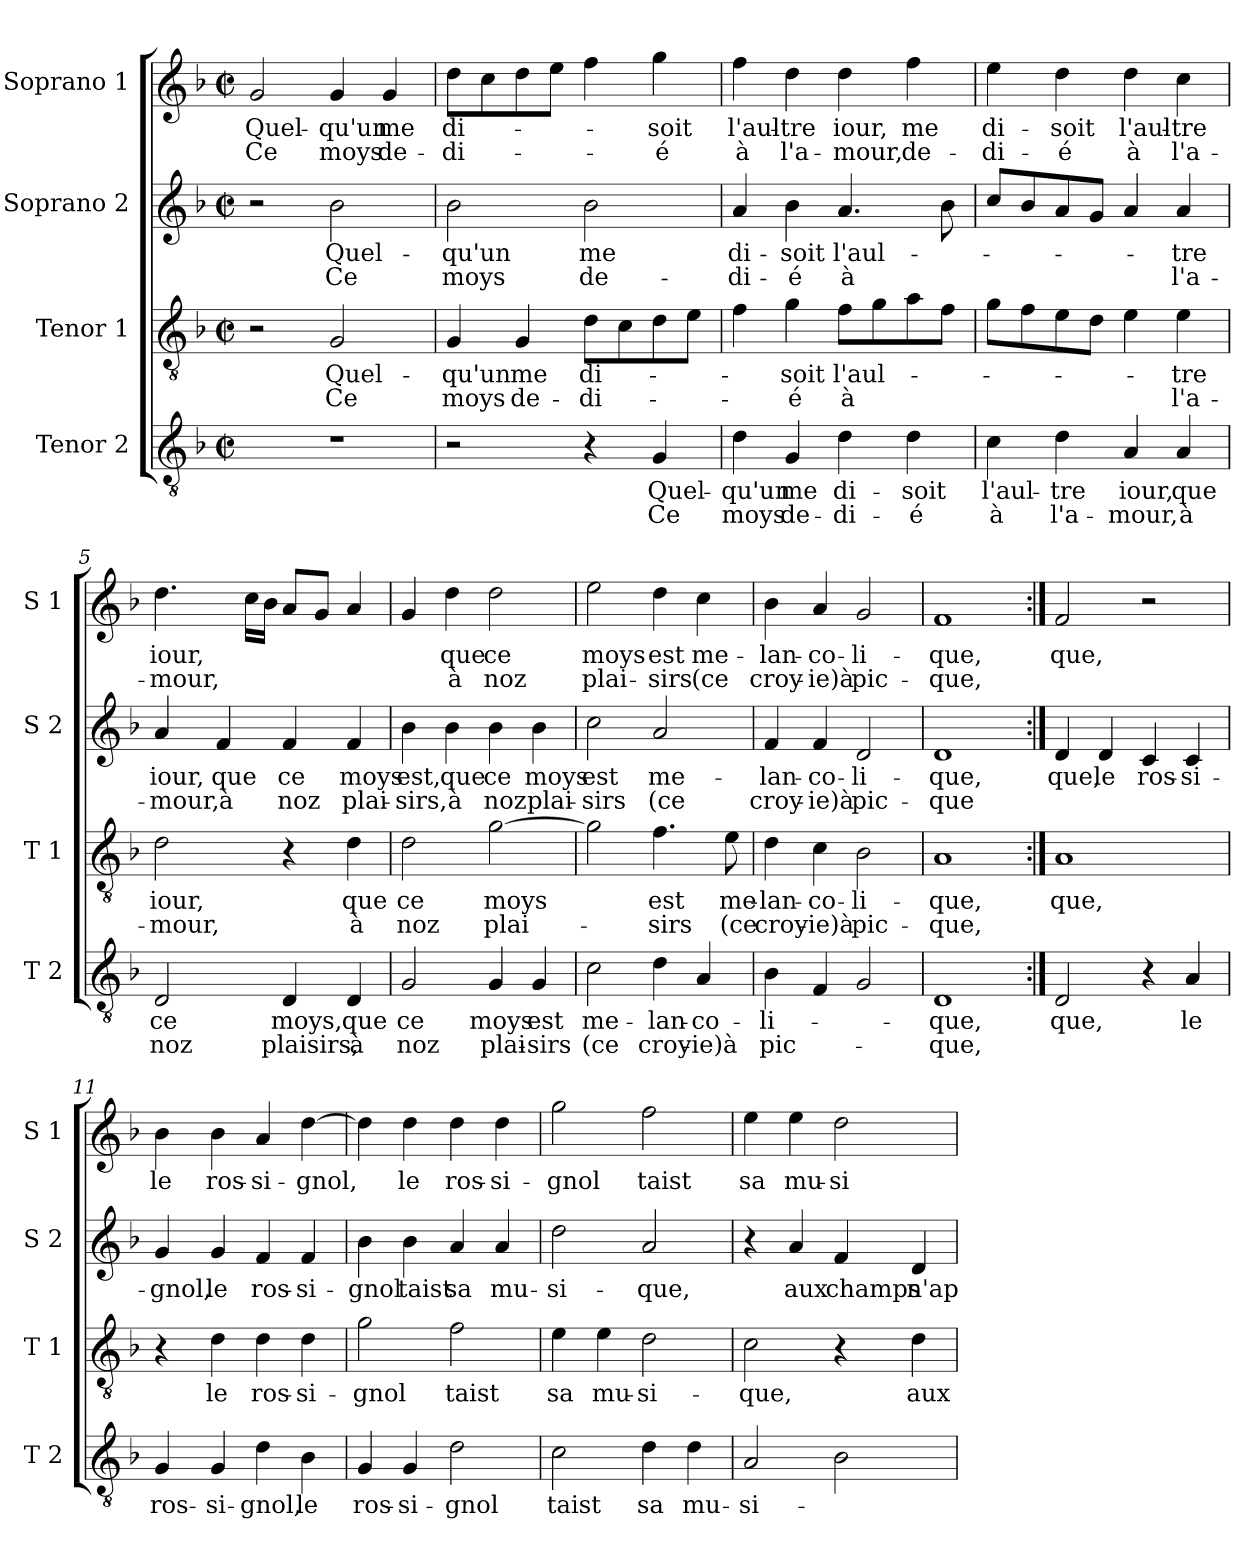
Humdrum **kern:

**kern	**text	**text	**kern	**text	**text	**kern	**text	**text	**kern	**text	**text
*part4	*part4	*part4	*part3	*part3	*part3	*part2	*part2	*part2	*part1	*part1	*part1
*staff4	*staff4	*staff4	*staff3	*staff3	*staff3	*staff2	*staff2	*staff2	*staff1	*staff1	*staff1
*I"Tenor 2	*	*	*I"Tenor 1	*	*	*I"Soprano 2	*	*	*I"Soprano 1	*	*
*I'T 2	*	*	*I'T 1	*	*	*I'S 2	*	*	*I'S 1	*	*
*clefGv2	*	*	*clefGv2	*	*	*clefG2	*	*	*clefG2	*	*
*k[b-]	*	*	*k[b-]	*	*	*k[b-]	*	*	*k[b-]	*	*
*F:	*	*	*F:	*	*	*F:	*	*	*F:	*	*
*M2/2	*	*	*M2/2	*	*	*M2/2	*	*	*M2/2	*	*
*met(c|)	*	*	*met(c|)	*	*	*met(c|)	*	*	*met(c|)	*	*
=1	=1	=1	=1	=1	=1	=1	=1	=1	=1	=1	=1
!	!	!	!	!	!	!	!	!	!	!LO:LY:b	!LO:LY:b
1r	.	.	2r	.	.	2r	.	.	2g/	Quel-	Ce
!	!	!	!	!LO:LY:b	!LO:LY:b	!	!LO:LY:b	!LO:LY:b	!	!LO:LY:b	!LO:LY:b
.	.	.	2G/	Quel-	Ce	2b-\	Quel-	Ce	4g/	-qu'un	moys
!	!	!	!	!	!	!	!	!	!	!LO:LY:b	!LO:LY:b
.	.	.	.	.	.	.	.	.	4g/	me	de-
=2	=2	=2	=2	=2	=2	=2	=2	=2	=2	=2	=2
!	!	!	!	!LO:LY:b	!LO:LY:b	!	!LO:LY:b	!LO:LY:b	!	!LO:LY:b	!LO:LY:b
2r	.	.	4G/	-qu'un	moys	2b-\	-qu'un	moys	8dd\L	di-	-di-
.	.	.	.	.	.	.	.	.	8cc\	.	.
!	!	!	!	!LO:LY:b	!LO:LY:b	!	!	!	!	!	!
.	.	.	4G/	me	de-	.	.	.	8dd\	.	.
.	.	.	.	.	.	.	.	.	8ee\J	.	.
!	!	!	!	!LO:LY:b	!LO:LY:b	!	!LO:LY:b	!LO:LY:b	!	!	!
4r	.	.	8d\L	di-	-di-	2b-\	me	de-	4ff\	.	.
.	.	.	8c\	.	.	.	.	.	.	.	.
!	!LO:LY:b	!LO:LY:b	!	!	!	!	!	!	!	!LO:LY:b	!LO:LY:b
4G/	Quel-	Ce	8d\	.	.	.	.	.	4gg\	-soit	-é
.	.	.	8e\J	.	.	.	.	.	.	.	.
=3	=3	=3	=3	=3	=3	=3	=3	=3	=3	=3	=3
!	!LO:LY:b	!LO:LY:b	!	!	!	!	!LO:LY:b	!LO:LY:b	!	!LO:LY:b	!LO:LY:b
4d\	-qu'un	moys	4f\	.	.	4a/	di-	-di-	4ff\	l'aul-	à
!	!LO:LY:b	!LO:LY:b	!	!LO:LY:b	!LO:LY:b	!	!LO:LY:b	!LO:LY:b	!	!LO:LY:b	!LO:LY:b
4G/	me	de-	4g\	-soit	-é	4b-\	-soit	-é	4dd\	-tre	l'a-
!	!LO:LY:b	!LO:LY:b	!	!LO:LY:b	!LO:LY:b	!	!LO:LY:b	!LO:LY:b	!	!LO:LY:b	!LO:LY:b
4d\	di-	-di-	8f\L	l'aul-	à	4.a/	l'aul-	à	4dd\	iour,	-mour,
.	.	.	8g\	.	.	.	.	.	.	.	.
!	!LO:LY:b	!LO:LY:b	!	!	!	!	!	!	!	!LO:LY:b	!LO:LY:b
4d\	-soit	-é	8a\	.	.	.	.	.	4ff\	me	de-
.	.	.	8f\J	.	.	8b-\	.	.	.	.	.
=4	=4	=4	=4	=4	=4	=4	=4	=4	=4	=4	=4
!	!LO:LY:b	!LO:LY:b	!	!	!	!	!	!	!	!LO:LY:b	!LO:LY:b
4c\	l'aul-	à	8g\L	.	.	8cc/L	.	.	4ee\	di-	-di-
.	.	.	8f\	.	.	8b-/	.	.	.	.	.
!	!LO:LY:b	!LO:LY:b	!	!	!	!	!	!	!	!LO:LY:b	!LO:LY:b
4d\	-tre	l'a-	8e\	.	.	8a/	.	.	4dd\	-soit	-é
.	.	.	8d\J	.	.	8g/J	.	.	.	.	.
!	!LO:LY:b	!LO:LY:b	!	!	!	!	!	!	!	!LO:LY:b	!LO:LY:b
4A/	iour,	-mour,	4e\	.	.	4a/	.	.	4dd\	l'aul-	à
!	!LO:LY:b	!LO:LY:b	!	!LO:LY:b	!LO:LY:b	!	!LO:LY:b	!LO:LY:b	!	!LO:LY:b	!LO:LY:b
4A/	que	à	4e\	-tre	l'a-	4a/	-tre	l'a-	4cc\	-tre	l'a-
!!LO:LB:g=z
=5	=5	=5	=5	=5	=5	=5	=5	=5	=5	=5	=5
!	!LO:LY:b	!LO:LY:b	!	!LO:LY:b	!LO:LY:b	!	!LO:LY:b	!LO:LY:b	!	!LO:LY:b	!LO:LY:b
2D/	ce	noz	2d\	iour,	-mour,	4a/	iour,	-mour,	4.dd\	iour,	-mour,
!	!	!	!	!	!	!	!LO:LY:b	!LO:LY:b	!	!	!
.	.	.	.	.	.	4f/	que	à	.	.	.
.	.	.	.	.	.	.	.	.	16cc\LL	.	.
.	.	.	.	.	.	.	.	.	16b-\JJ	.	.
!	!LO:LY:b	!LO:LY:b	!	!	!	!	!LO:LY:b	!LO:LY:b	!	!	!
4D/	moys,	plaisirs,	4r	.	.	4f/	ce	noz	8a/L	.	.
.	.	.	.	.	.	.	.	.	8g/J	.	.
!	!LO:LY:b	!LO:LY:b	!	!LO:LY:b	!LO:LY:b	!	!LO:LY:b	!LO:LY:b	!	!	!
4D/	que	à	4d\	que	à	4f/	moys	plai-	4a/	.	.
=6	=6	=6	=6	=6	=6	=6	=6	=6	=6	=6	=6
!	!LO:LY:b	!LO:LY:b	!	!LO:LY:b	!LO:LY:b	!	!LO:LY:b	!LO:LY:b	!	!	!
2G/	ce	noz	2d\	ce	noz	4b-\	est,	-sirs,	4g/	.	.
!	!	!	!	!	!	!	!LO:LY:b	!LO:LY:b	!	!LO:LY:b	!LO:LY:b
.	.	.	.	.	.	4b-\	que	à	4dd\	que	à
!	!LO:LY:b	!LO:LY:b	!	!LO:LY:b	!LO:LY:b	!	!LO:LY:b	!LO:LY:b	!	!LO:LY:b	!LO:LY:b
4G/	moys	plai-	[2g\	moys	plai-	4b-\	ce	noz	2dd\	ce	noz
!	!LO:LY:b	!LO:LY:b	!	!	!	!	!LO:LY:b	!LO:LY:b	!	!	!
4G/	est	-sirs	.	.	.	4b-\	moys	plai-	.	.	.
=7	=7	=7	=7	=7	=7	=7	=7	=7	=7	=7	=7
!	!LO:LY:b	!LO:LY:b	!	!	!	!	!LO:LY:b	!LO:LY:b	!	!LO:LY:b	!LO:LY:b
2c\	me-	(ce	2g\]	.	.	2cc\	est	-sirs	2ee\	moys	plai-
!	!LO:LY:b	!LO:LY:b	!	!LO:LY:b	!LO:LY:b	!	!LO:LY:b	!LO:LY:b	!	!LO:LY:b	!LO:LY:b
4d\	-lan-	croy-	4.f\	est	-sirs	2a/	me-	(ce	4dd\	est	-sirs
!	!LO:LY:b	!LO:LY:b	!	!	!	!	!	!	!	!LO:LY:b	!LO:LY:b
4A/	-co-	-ie)à	.	.	.	.	.	.	4cc\	me-	(ce
!	!	!	!	!LO:LY:b	!LO:LY:b	!	!	!	!	!	!
.	.	.	8e\	me-	(ce	.	.	.	.	.	.
=8	=8	=8	=8	=8	=8	=8	=8	=8	=8	=8	=8
!	!LO:LY:b	!LO:LY:b	!	!LO:LY:b	!LO:LY:b	!	!LO:LY:b	!LO:LY:b	!	!LO:LY:b	!LO:LY:b
4B-\	-li-	pic-	4d\	-lan-	croy-	4f/	-lan-	croy-	4b-\	-lan-	croy-
!	!	!	!	!LO:LY:b	!LO:LY:b	!	!LO:LY:b	!LO:LY:b	!	!LO:LY:b	!LO:LY:b
4F/	.	.	4c\	-co-	-ie)à	4f/	-co-	-ie)à	4a/	-co-	-ie)à
!	!	!	!	!LO:LY:b	!LO:LY:b	!	!LO:LY:b	!LO:LY:b	!	!LO:LY:b	!LO:LY:b
2G/	.	.	2B-\	-li-	pic-	2d/	-li-	pic-	2g/	-li-	pic-
=9	=9	=9	=9	=9	=9	=9	=9	=9	=9	=9	=9
!	!LO:LY:b	!LO:LY:b	!	!LO:LY:b	!LO:LY:b	!	!LO:LY:b	!LO:LY:b	!	!LO:LY:b	!LO:LY:b
1D	-que,	-que,	1A	-que,	-que,	1d	-que,	-que	1f	-que,	-que,
!!LO:PB:g=z
=10:|!	=10:|!	=10:|!	=10:|!	=10:|!	=10:|!	=10:|!	=10:|!	=10:|!	=10:|!	=10:|!	=10:|!
!	!LO:LY:b	!	!	!LO:LY:b	!	!	!LO:LY:b	!	!	!LO:LY:b	!
2D/	que,	.	1A	que,	.	4d/	que,	.	2f/	que,	.
!	!	!	!	!	!	!	!LO:LY:b	!	!	!	!
.	.	.	.	.	.	4d/	le	.	.	.	.
!	!	!	!	!	!	!	!LO:LY:b	!	!	!	!
4r	.	.	.	.	.	4c/	ros-	.	2r	.	.
!	!LO:LY:b	!	!	!	!	!	!LO:LY:b	!	!	!	!
4A/	le	.	.	.	.	4c/	-si-	.	.	.	.
=11	=11	=11	=11	=11	=11	=11	=11	=11	=11	=11	=11
!	!LO:LY:b	!	!	!	!	!	!LO:LY:b	!	!	!LO:LY:b	!
4G/	ros-	.	4r	.	.	4g/	-gnol,	.	4b-\	le	.
!	!LO:LY:b	!	!	!LO:LY:b	!	!	!LO:LY:b	!	!	!LO:LY:b	!
4G/	-si-	.	4d\	le	.	4g/	le	.	4b-\	ros-	.
!	!LO:LY:b	!	!	!LO:LY:b	!	!	!LO:LY:b	!	!	!LO:LY:b	!
4d\	-gnol,	.	4d\	ros-	.	4f/	ros-	.	4a/	-si-	.
!	!LO:LY:b	!	!	!LO:LY:b	!	!	!LO:LY:b	!	!	!LO:LY:b	!
4B-\	le	.	4d\	-si-	.	4f/	-si-	.	[4dd\	-gnol,	.
=12	=12	=12	=12	=12	=12	=12	=12	=12	=12	=12	=12
!	!LO:LY:b	!	!	!LO:LY:b	!	!	!LO:LY:b	!	!	!	!
4G/	ros-	.	2g\	-gnol	.	4b-\	-gnol	.	4dd\]	.	.
!	!LO:LY:b	!	!	!	!	!	!LO:LY:b	!	!	!LO:LY:b	!
4G/	-si-	.	.	.	.	4b-\	taist	.	4dd\	le	.
!	!LO:LY:b	!	!	!LO:LY:b	!	!	!LO:LY:b	!	!	!LO:LY:b	!
2d\	-gnol	.	2f\	taist	.	4a/	sa	.	4dd\	ros-	.
!	!	!	!	!	!	!	!LO:LY:b	!	!	!LO:LY:b	!
.	.	.	.	.	.	4a/	mu-	.	4dd\	-si-	.
=13	=13	=13	=13	=13	=13	=13	=13	=13	=13	=13	=13
!	!LO:LY:b	!	!	!LO:LY:b	!	!	!LO:LY:b	!	!	!LO:LY:b	!
2c\	taist	.	4e\	sa	.	2dd\	-si-	.	2gg\	-gnol	.
!	!	!	!	!LO:LY:b	!	!	!	!	!	!	!
.	.	.	4e\	mu-	.	.	.	.	.	.	.
!	!LO:LY:b	!	!	!LO:LY:b	!	!	!LO:LY:b	!	!	!LO:LY:b	!
4d\	sa	.	2d\	-si-	.	2a/	-que,	.	2ff\	taist	.
!	!LO:LY:b	!	!	!	!	!	!	!	!	!	!
4d\	mu-	.	.	.	.	.	.	.	.	.	.
=14	=14	=14	=14	=14	=14	=14	=14	=14	=14	=14	=14
!	!LO:LY:b	!	!	!LO:LY:b	!	!	!	!	!	!LO:LY:b	!
2A/	-si-	.	2c\	-que,	.	4r	.	.	4ee\	sa	.
!	!	!	!	!	!	!	!LO:LY:b	!	!	!LO:LY:b	!
.	.	.	.	.	.	4a/	aux	.	4ee\	mu-	.
!	!	!	!	!	!	!	!LO:LY:b	!	!	!LO:LY:b	!
2B-\	.	.	4r	.	.	4f/	champs	.	2dd\	-si-	.
!	!	!	!	!LO:LY:b	!	!	!LO:LY:b	!	!	!	!
.	.	.	4d\	aux	.	4d/	n'ap-	.	.	.	.
=	=	=	=	=	=	=	=	=	=	=	=
*-	*-	*-	*-	*-	*-	*-	*-	*-	*-	*-	*-
